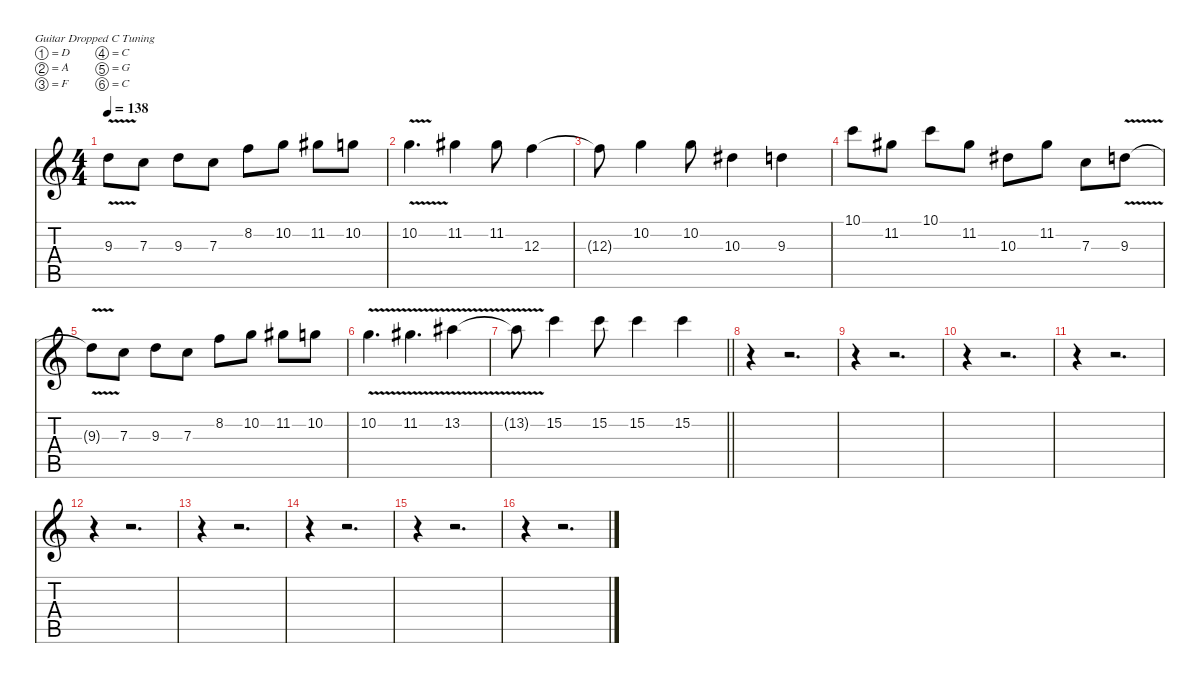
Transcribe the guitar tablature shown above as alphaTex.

\defaultSystemsLayout 4
\hideDynamics
\bracketExtendMode nobrackets
\singleTrackTrackNamePolicy hidden
\multiTrackTrackNamePolicy hidden
\otherSystemsTrackNameOrientation horizontal
\track ("Lead Guitar" "dist.guit.") {instrument distortionguitar}
\staff {score tabs}
\tuning (D4 A3 F3 C3 G2 C2)
\ts (4 4)
\tempo 138
\clef g2
\ks c
9.3{v t}.8{dy f beam Down} 7.3.8{beam Down} 9.3.8{beam Down} 7.3.8{beam Down} 8.2.8{beam Down} 10.2.8{beam Down} 11.2{acc #}.8{beam Down} 10.2.8{beam Down} |
10.2{v}.4{d beam Down} 11.2{acc #}.4{beam Down} 11.2{acc #}.8{beam Down} 12.3.4{beam Down} |
12.3{t}.8{beam Down} 10.2.4{beam Down} 10.2.8{beam Down} 10.3{acc #}.4{beam Down} 9.3.4{beam Down} |
10.1.8{beam Down} 11.2{acc #}.8{beam Down} 10.1.8{beam Down} 11.2{acc #}.8{beam Down} 10.3{acc #}.8{beam Down} 11.2{acc #}.8{beam Down} 7.3.8{beam Down} 9.3{v}.8{beam Down} |
9.3{v t}.8{beam Down} 7.3.8{beam Down} 9.3.8{beam Down} 7.3.8{beam Down} 8.2.8{beam Down} 10.2.8{beam Down} 11.2{acc #}.8{beam Down} 10.2.8{beam Down} |
10.2{v}.4{d beam Down} 11.2{v acc #}.4{d beam Down} 13.2{v acc #}.4{beam Down} |
\barLineRight lightlight
13.2{v t acc #}.8{beam Down} 15.2.4{beam Down} 15.2.8{beam Down} 15.2.4{beam Down} 15.2.4{beam Down} |
r.4{beam Down} r.2{d beam Down} |
r.4{beam Down} r.2{d beam Down} |
r.4{beam Down} r.2{d beam Down} |
r.4{beam Down} r.2{d beam Down} |
r.4{beam Down} r.2{d beam Down} |
r.4{beam Down} r.2{d beam Down} |
r.4{beam Down} r.2{d beam Down} |
r.4{beam Down} r.2{d beam Down} |
r.4{beam Down} r.2{d beam Down}
